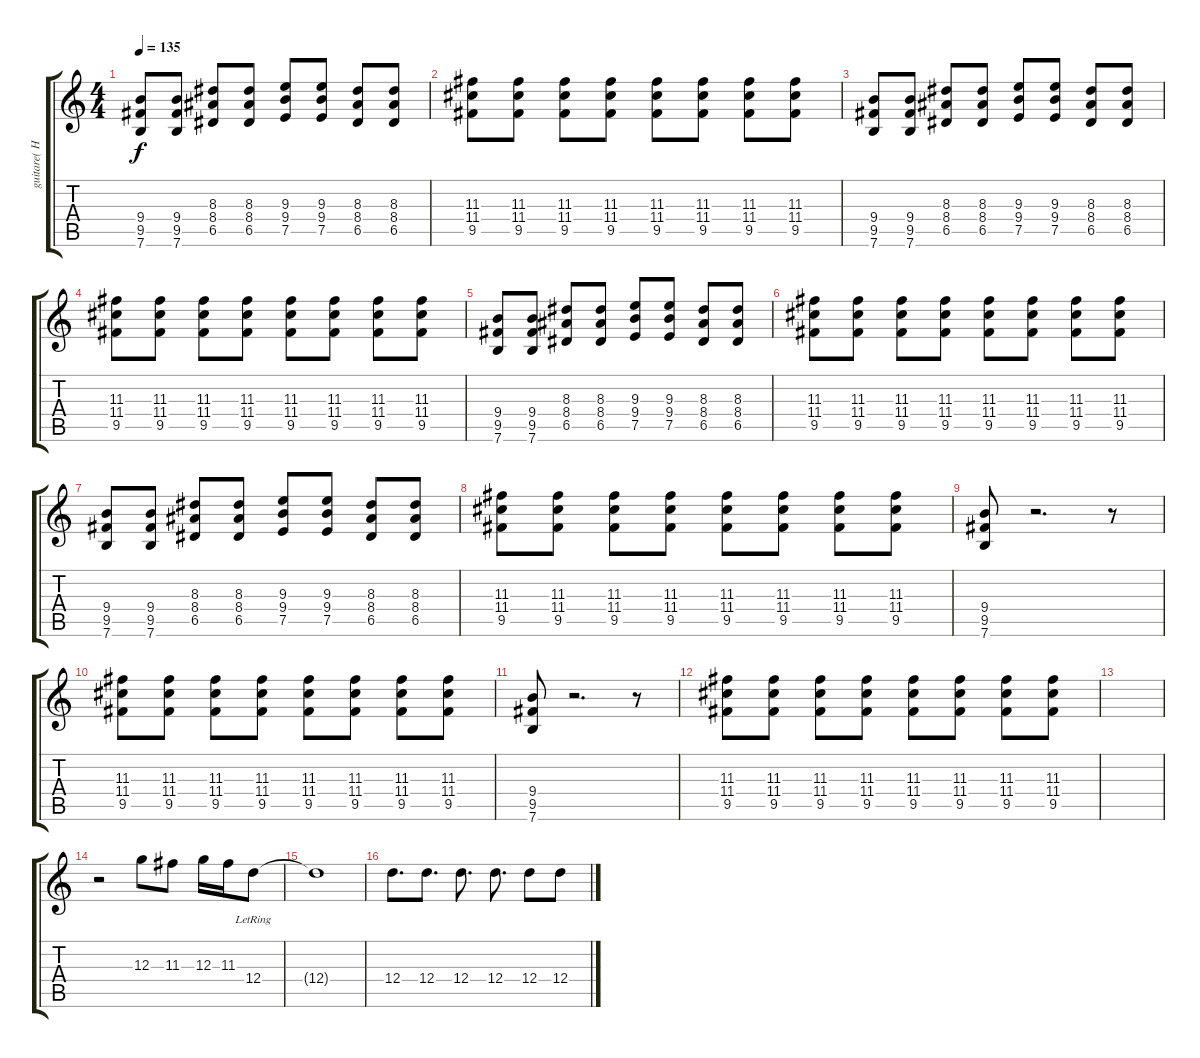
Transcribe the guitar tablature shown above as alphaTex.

\track ("guitare( Hank )" "guitare( H") {instrument distortionguitar}
\staff {score tabs}
\tuning (E4 B3 G3 D3 A2 E2) {hide}
\ts (4 4)
\tempo 135
\clef g2
\ks c
(9.4 9.5 7.6).8{dy f} (9.4 9.5 7.6).8 (8.3 8.4 6.5).8 (8.3 8.4 6.5).8 (9.3 9.4 7.5).8 (9.3 9.4 7.5).8 (8.3 8.4 6.5).8 (8.3 8.4 6.5).8 |
(11.3 11.4 9.5).8 (11.3 11.4 9.5).8 (11.3 11.4 9.5).8 (11.3 11.4 9.5).8 (11.3 11.4 9.5).8 (11.3 11.4 9.5).8 (11.3 11.4 9.5).8 (11.3 11.4 9.5).8 |
(9.4 9.5 7.6).8 (9.4 9.5 7.6).8 (8.3 8.4 6.5).8 (8.3 8.4 6.5).8 (9.3 9.4 7.5).8 (9.3 9.4 7.5).8 (8.3 8.4 6.5).8 (8.3 8.4 6.5).8 |
(11.3 11.4 9.5).8 (11.3 11.4 9.5).8 (11.3 11.4 9.5).8 (11.3 11.4 9.5).8 (11.3 11.4 9.5).8 (11.3 11.4 9.5).8 (11.3 11.4 9.5).8 (11.3 11.4 9.5).8 |
(9.4 9.5 7.6).8 (9.4 9.5 7.6).8 (8.3 8.4 6.5).8 (8.3 8.4 6.5).8 (9.3 9.4 7.5).8 (9.3 9.4 7.5).8 (8.3 8.4 6.5).8 (8.3 8.4 6.5).8 |
(11.3 11.4 9.5).8 (11.3 11.4 9.5).8 (11.3 11.4 9.5).8 (11.3 11.4 9.5).8 (11.3 11.4 9.5).8 (11.3 11.4 9.5).8 (11.3 11.4 9.5).8 (11.3 11.4 9.5).8 |
(9.4 9.5 7.6).8 (9.4 9.5 7.6).8 (8.3 8.4 6.5).8 (8.3 8.4 6.5).8 (9.3 9.4 7.5).8 (9.3 9.4 7.5).8 (8.3 8.4 6.5).8 (8.3 8.4 6.5).8 |
(11.3 11.4 9.5).8 (11.3 11.4 9.5).8 (11.3 11.4 9.5).8 (11.3 11.4 9.5).8 (11.3 11.4 9.5).8 (11.3 11.4 9.5).8 (11.3 11.4 9.5).8 (11.3 11.4 9.5).8 |
(9.4 9.5 7.6).8 r.2{d} r.8 |
(11.3 11.4 9.5).8 (11.3 11.4 9.5).8 (11.3 11.4 9.5).8 (11.3 11.4 9.5).8 (11.3 11.4 9.5).8 (11.3 11.4 9.5).8 (11.3 11.4 9.5).8 (11.3 11.4 9.5).8 |
(9.4 9.5 7.6).8 r.2{d} r.8 |
(11.3 11.4 9.5).8 (11.3 11.4 9.5).8 (11.3 11.4 9.5).8 (11.3 11.4 9.5).8 (11.3 11.4 9.5).8 (11.3 11.4 9.5).8 (11.3 11.4 9.5).8 (11.3 11.4 9.5).8 |
|
r.2 12.3.8 11.3.8 12.3.16 11.3.16 12.4{lr}.8 |
12.4{t}.1 |
12.4.8{d} 12.4.8{d} 12.4.8{d} 12.4.8{d} 12.4.8 12.4.8
